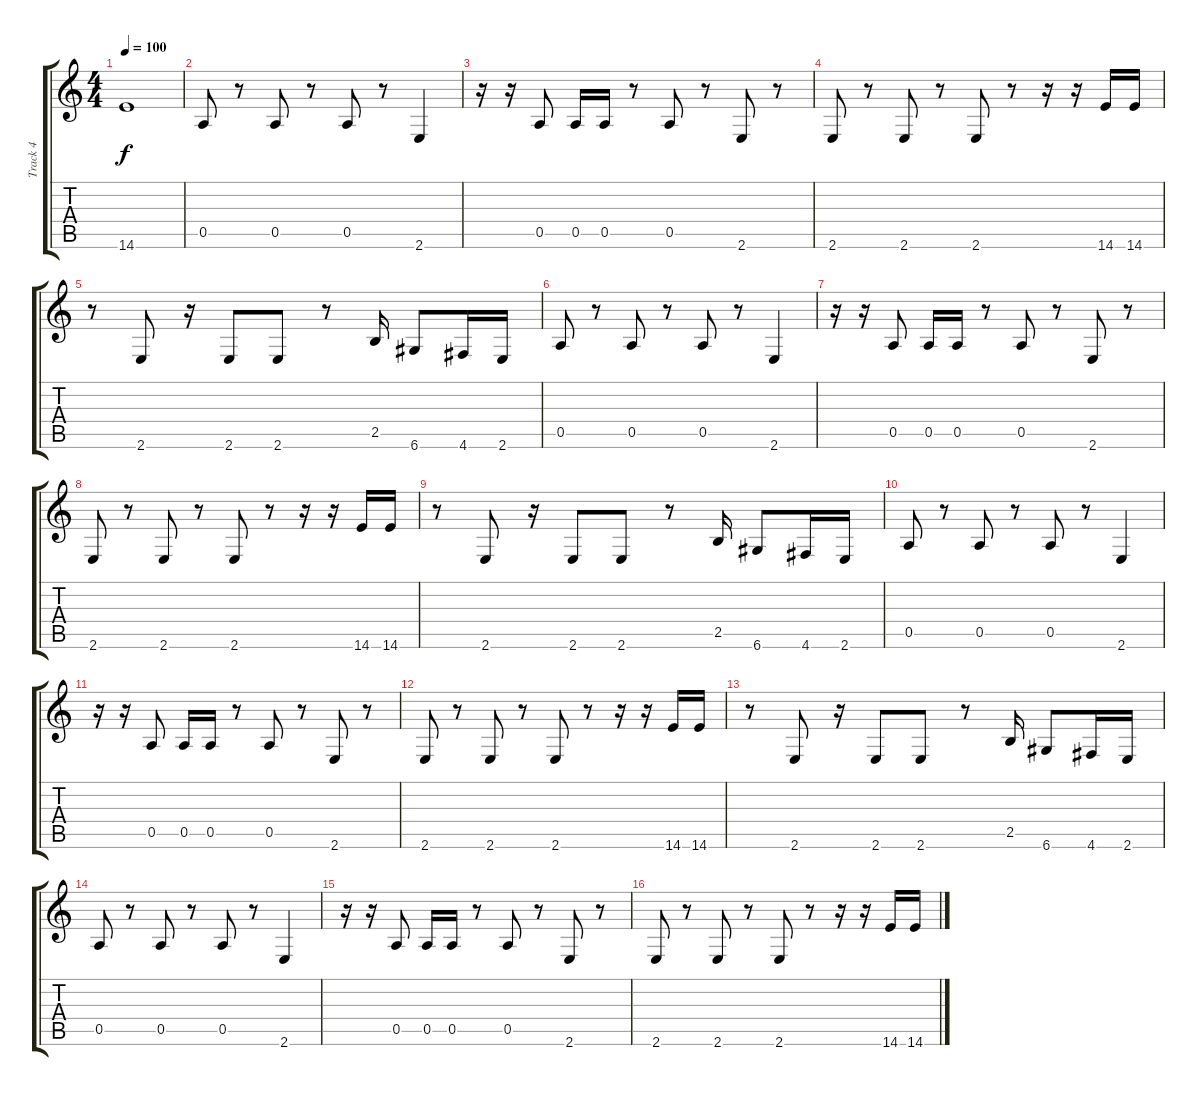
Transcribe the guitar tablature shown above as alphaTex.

\track ("Track 4" "Track 4") {instrument electricbassfinger}
\staff {score tabs}
\tuning (E4 B3 G3 D3 A2 D2) {hide}
\ts (4 4)
\tempo 100
\clef g2
\ks c
14.6.1{dy f} |
0.5.8 r.8 0.5.8 r.8 0.5.8 r.8 2.6.4 |
r.16 r.16 0.5.8 0.5.16 0.5.16 r.8 0.5.8 r.8 2.6.8 r.8 |
2.6.8 r.8 2.6.8 r.8 2.6.8 r.8 r.16 r.16 14.6.16 14.6.16 |
r.8 2.6.8 r.16 2.6.8 2.6.8 r.8 2.5.16 6.6.8 4.6.16 2.6.16 |
0.5.8 r.8 0.5.8 r.8 0.5.8 r.8 2.6.4 |
r.16 r.16 0.5.8 0.5.16 0.5.16 r.8 0.5.8 r.8 2.6.8 r.8 |
2.6.8 r.8 2.6.8 r.8 2.6.8 r.8 r.16 r.16 14.6.16 14.6.16 |
r.8 2.6.8 r.16 2.6.8 2.6.8 r.8 2.5.16 6.6.8 4.6.16 2.6.16 |
0.5.8 r.8 0.5.8 r.8 0.5.8 r.8 2.6.4 |
r.16 r.16 0.5.8 0.5.16 0.5.16 r.8 0.5.8 r.8 2.6.8 r.8 |
2.6.8 r.8 2.6.8 r.8 2.6.8 r.8 r.16 r.16 14.6.16 14.6.16 |
r.8 2.6.8 r.16 2.6.8 2.6.8 r.8 2.5.16 6.6.8 4.6.16 2.6.16 |
0.5.8 r.8 0.5.8 r.8 0.5.8 r.8 2.6.4 |
r.16 r.16 0.5.8 0.5.16 0.5.16 r.8 0.5.8 r.8 2.6.8 r.8 |
2.6.8 r.8 2.6.8 r.8 2.6.8 r.8 r.16 r.16 14.6.16 14.6.16
